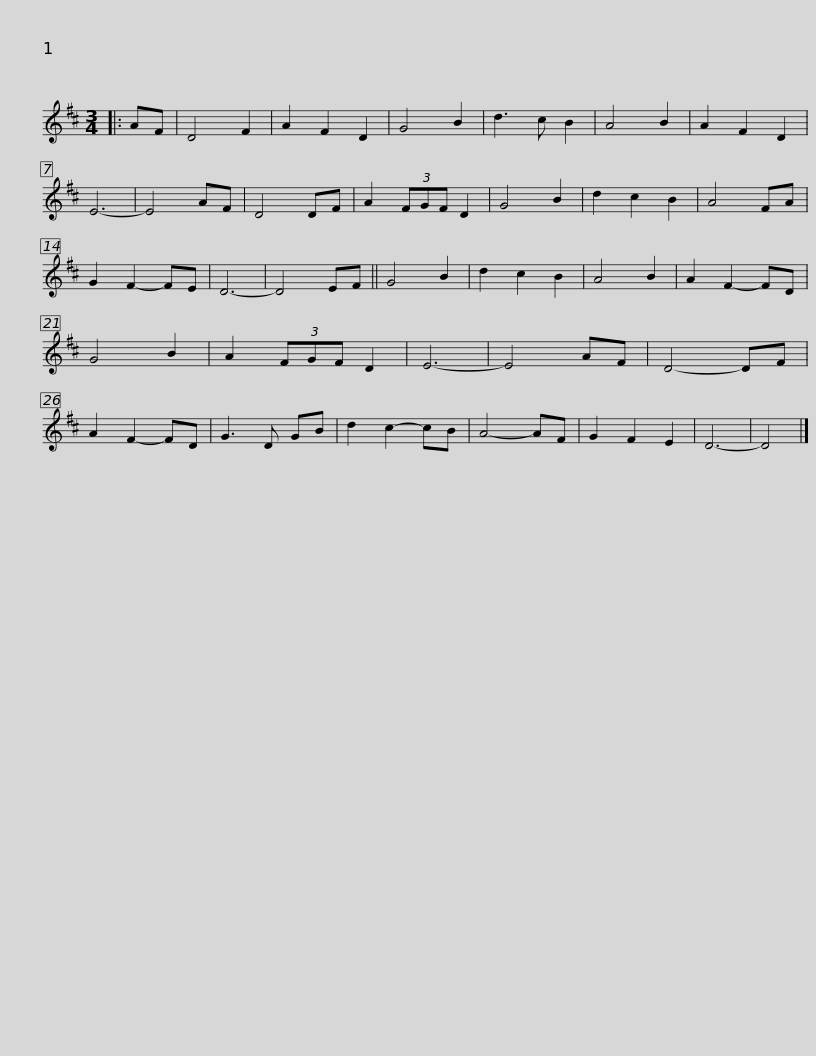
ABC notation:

X:1
L:1/8
M:3/4
I:linebreak $
K:D
V:1 treble
V:1
|: AF | D4 F2 | A2 F2 D2 | G4 B2 | d3 c B2 | %5
 A4 B2 | A2 F2 D2 | E6- | E4 AF | D4 DF | %10
 A2 (3FGF D2 | G4 B2 | d2 c2 B2 |$ A4 FA | G2 F2- FE | %15
 D6- | D4 EF || G4 B2 | d2 c2 B2 | A4 B2 | %20
 A2 F2- FD | G4 B2 | A2 (3FGF D2 | E6- | E4 AF | %25
 D4- DF |$ A2 F2- FD | G3 D GB | d2 c2- cB | A4- AF | %30
 G2 F2 E2 | D6- | D4 |] %33
